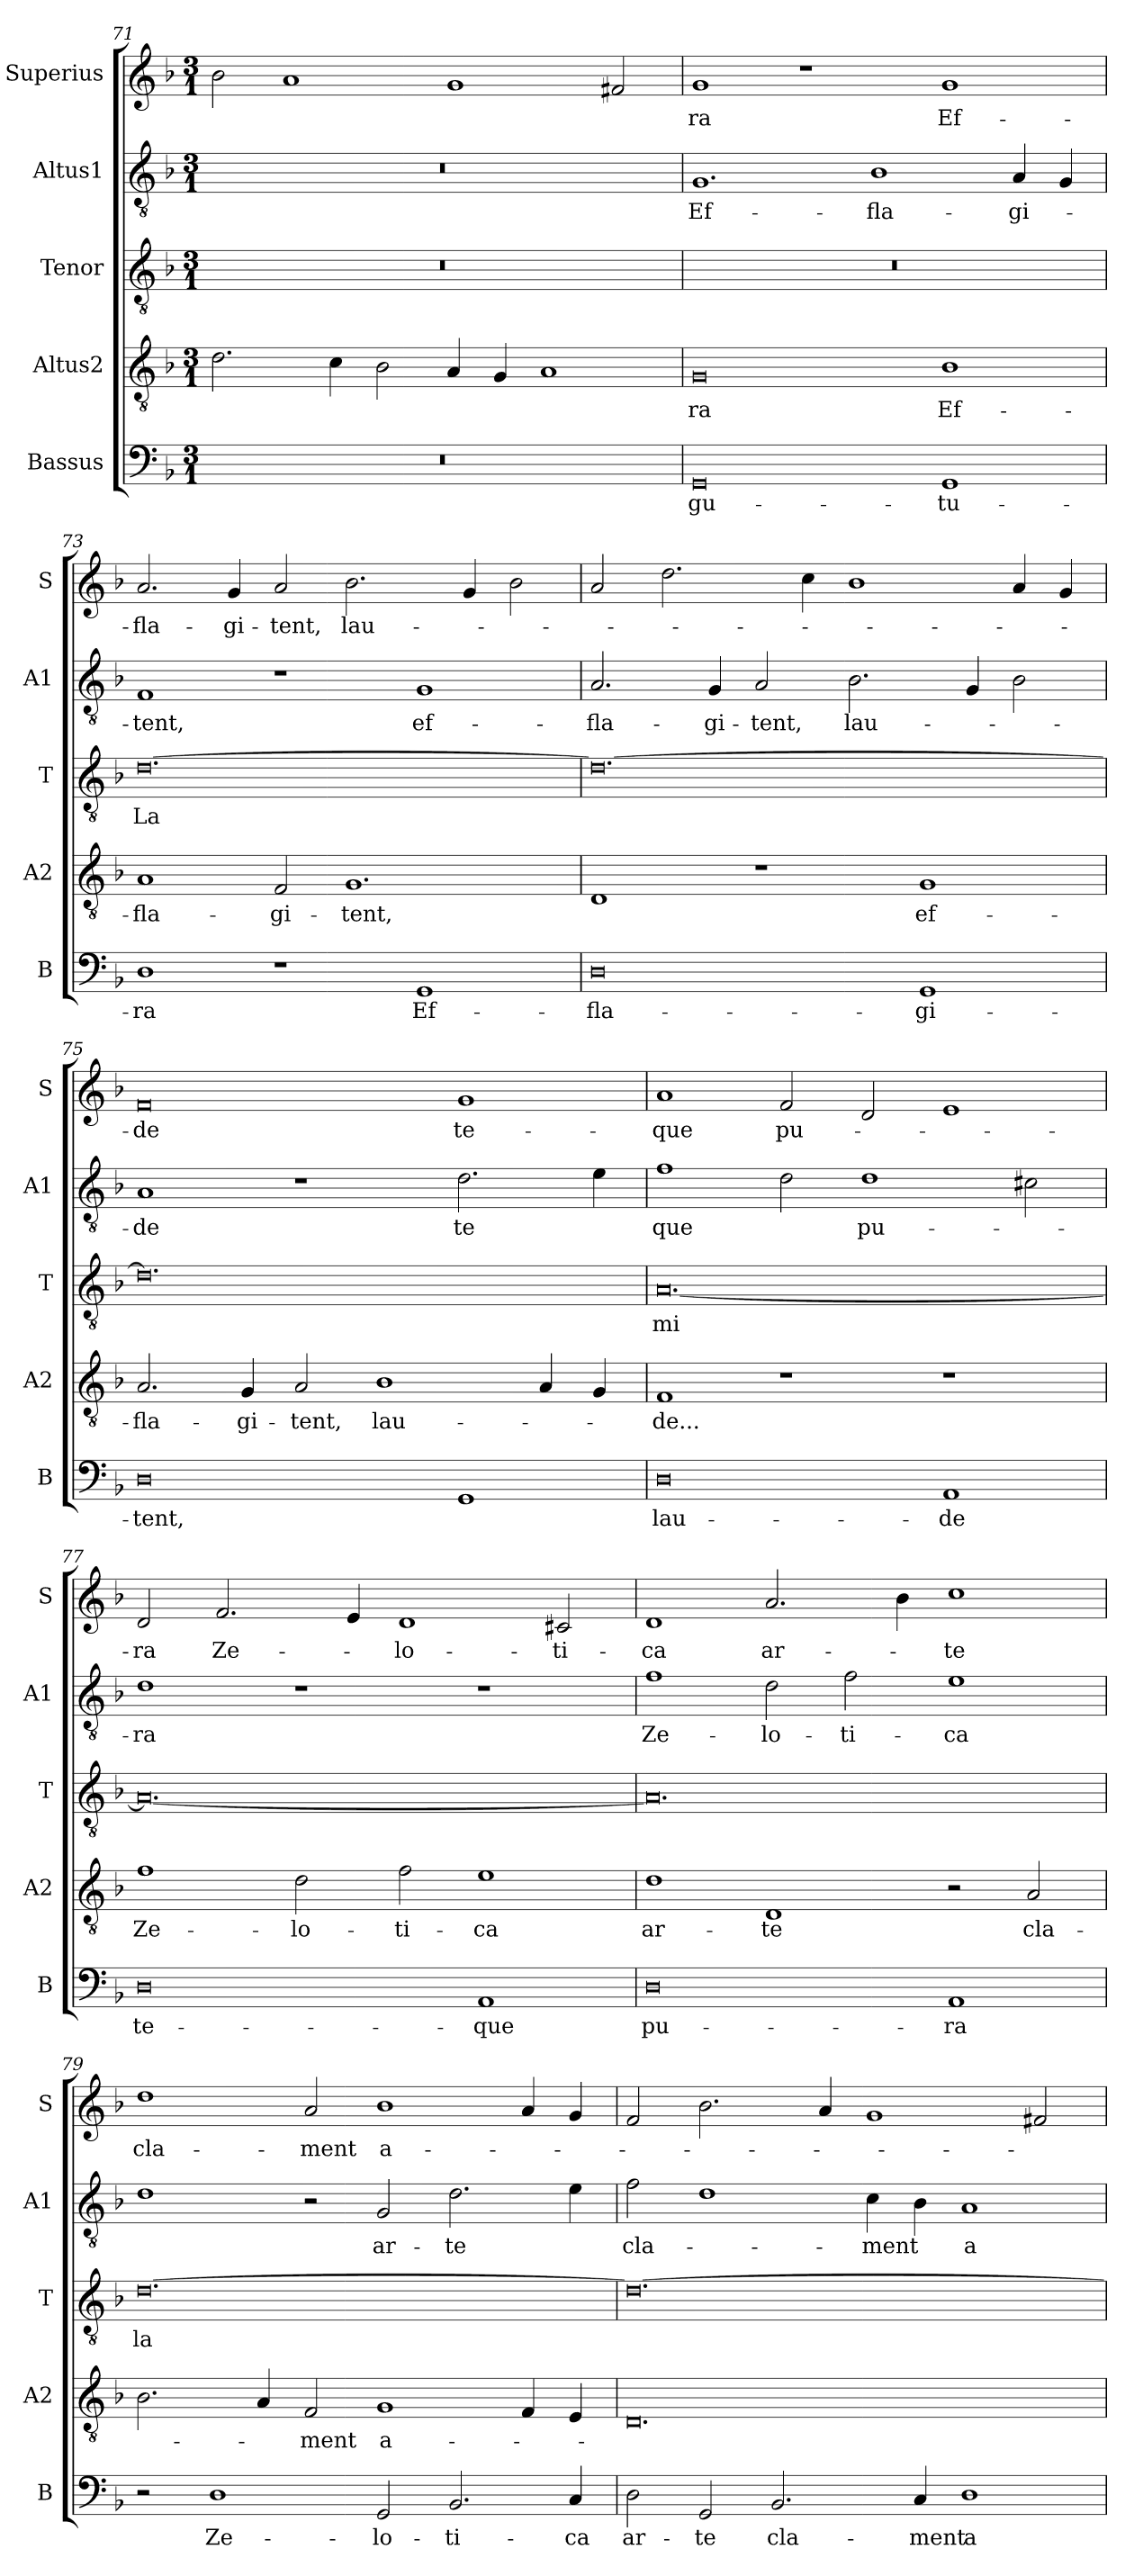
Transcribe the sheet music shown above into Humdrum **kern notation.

**kern	**text	**kern	**text	**kern	**text	**kern	**text	**kern	**text
*part5	*part5	*part4	*part4	*part3	*part3	*part2	*part2	*part1	*part1
*staff5	*staff5	*staff4	*staff4	*staff3	*staff3	*staff2	*staff2	*staff1	*staff1
*I"Bassus	*	*I"Altus2	*	*I"Tenor	*	*I"Altus1	*	*I"Superius	*
*I'B	*	*I'A2	*	*I'T	*	*I'A1	*	*I'S	*
*clefF4	*	*clefGv2	*	*clefGv2	*	*clefGv2	*	*clefG2	*
*k[b-]	*	*k[b-]	*	*k[b-]	*	*k[b-]	*	*k[b-]	*
*M3/1	*	*M3/1	*	*M3/1	*	*M3/1	*	*M3/1	*
=71	=71	=71	=71	=71	=71	=71	=71	=71	=71
0.r	.	2.d\	.	0.r	.	0.r	.	2b-\	.
.	.	.	.	.	.	.	.	1a	.
.	.	4c\	.	.	.	.	.	.	.
.	.	2B-\	.	.	.	.	.	.	.
.	.	4A/	.	.	.	.	.	1g	.
.	.	4G/	.	.	.	.	.	.	.
.	.	1A	.	.	.	.	.	.	.
.	.	.	.	.	.	.	.	2f#X/	.
=72	=72	=72	=72	=72	=72	=72	=72	=72	=72
0GG	gu-	0G	-ra	0.r	.	1.G	Ef-	1g	-ra
.	.	.	.	.	.	.	.	1r	.
.	.	.	.	.	.	1B-	-fla-	.	.
1GG	-tu-	1B-	Ef-	.	.	.	.	1g	Ef-
.	.	.	.	.	.	4A/	-gi-	.	.
.	.	.	.	.	.	4G/	.	.	.
=73	=73	=73	=73	=73	=73	=73	=73	=73	=73
1D	-ra	1A	-fla-	[0.d	La	1F	-tent,	2.a/	-fla-
.	.	.	.	.	.	.	.	4g/	-gi-
1r	.	2F/	-gi-	.	.	1r	.	2a/	-tent,
.	.	1.G	-tent,	.	.	.	.	2.b-\	lau-
1GG	Ef-	.	.	.	.	1G	ef-	.	.
.	.	.	.	.	.	.	.	4g/	.
.	.	.	.	.	.	.	.	2b-\	.
=74	=74	=74	=74	=74	=74	=74	=74	=74	=74
0D	-fla-	1D	.	0.d_	.	2.A/	-fla-	2a/	.
.	.	.	.	.	.	.	.	2.dd\	.
.	.	.	.	.	.	4G/	-gi-	.	.
.	.	1r	.	.	.	2A/	-tent,	.	.
.	.	.	.	.	.	.	.	4cc\	.
.	.	.	.	.	.	2.B-\	lau-	1b-	.
1GG	-gi-	1G	ef-	.	.	.	.	.	.
.	.	.	.	.	.	4G/	.	.	.
.	.	.	.	.	.	2B-\	.	4a/	.
.	.	.	.	.	.	.	.	4g/	.
=75	=75	=75	=75	=75	=75	=75	=75	=75	=75
0D	-tent,	2.A/	-fla-	0.d]	.	1A	-de	0f	-de
.	.	4G/	-gi-	.	.	.	.	.	.
.	.	2A/	-tent,	.	.	1r	.	.	.
.	.	1B-	lau-	.	.	.	.	.	.
1GG	.	.	.	.	.	2.d\	te	1g	te-
.	.	4A/	.	.	.	.	.	.	.
.	.	4G/	.	.	.	4e\	.	.	.
=76	=76	=76	=76	=76	=76	=76	=76	=76	=76
0D	lau-	1F	-de...	[0.A	mi	1f	que	1a	que
.	.	1r	.	.	.	2d\	.	2f/	pu-
.	.	.	.	.	.	1d	pu-	2d/	.
1AA	-de	1r	.	.	.	.	.	1e	.
.	.	.	.	.	.	2c#X\	.	.	.
=77	=77	=77	=77	=77	=77	=77	=77	=77	=77
0D	te-	1f	Ze-	0.A_	.	1d	-ra	2d/	-ra
.	.	.	.	.	.	.	.	2.f/	Ze-
.	.	2d\	-lo-	.	.	1r	.	.	.
.	.	.	.	.	.	.	.	4e/	.
.	.	2f\	-ti-	.	.	.	.	1d	-lo-
1AA	-que	1e	-ca	.	.	1r	.	.	.
.	.	.	.	.	.	.	.	2c#X/	-ti-
=78	=78	=78	=78	=78	=78	=78	=78	=78	=78
0D	pu-	1d	ar-	0.A]	.	1f	Ze-	1d	-ca
.	.	1D	-te	.	.	2d\	-lo-	2.a/	ar-
.	.	.	.	.	.	2f\	-ti-	.	.
.	.	.	.	.	.	.	.	4b-\	.
1AA	-ra	2r	.	.	.	1e	-ca	1cc	-te
.	.	2A/	cla-	.	.	.	.	.	.
=79	=79	=79	=79	=79	=79	=79	=79	=79	=79
2r	.	2.B-\	.	[0.d	la	1d	.	1dd	cla-
1D	Ze-	.	.	.	.	.	.	.	.
.	.	4A/	.	.	.	.	.	.	.
.	.	2F/	-ment	.	.	2r	.	2a/	-ment
2GG/	-lo-	1G	a-	.	.	2G/	ar-	1b-	a-
2.BB-/	-ti-	.	.	.	.	2.d\	-te	.	.
.	.	4F/	.	.	.	.	.	4a/	.
4C/	-ca	4E/	.	.	.	4e\	.	4g/	.
=80	=80	=80	=80	=80	=80	=80	=80	=80	=80
2D\	ar-	0.D	.	0.d_	.	2f\	cla-	2f/	.
2GG/	-te	.	.	.	.	1d	.	2.b-\	.
2.BB-/	cla-	.	.	.	.	.	.	.	.
.	.	.	.	.	.	.	.	4a/	.
.	.	.	.	.	.	4c\	-ment	1g	.
4C/	-ment	.	.	.	.	4B-\	.	.	.
1D	a-	.	.	.	.	1A	a-	.	.
.	.	.	.	.	.	.	.	2f#X/	.
=	=	=	=	=	=	=	=	=	=
*-	*-	*-	*-	*-	*-	*-	*-	*-	*-
